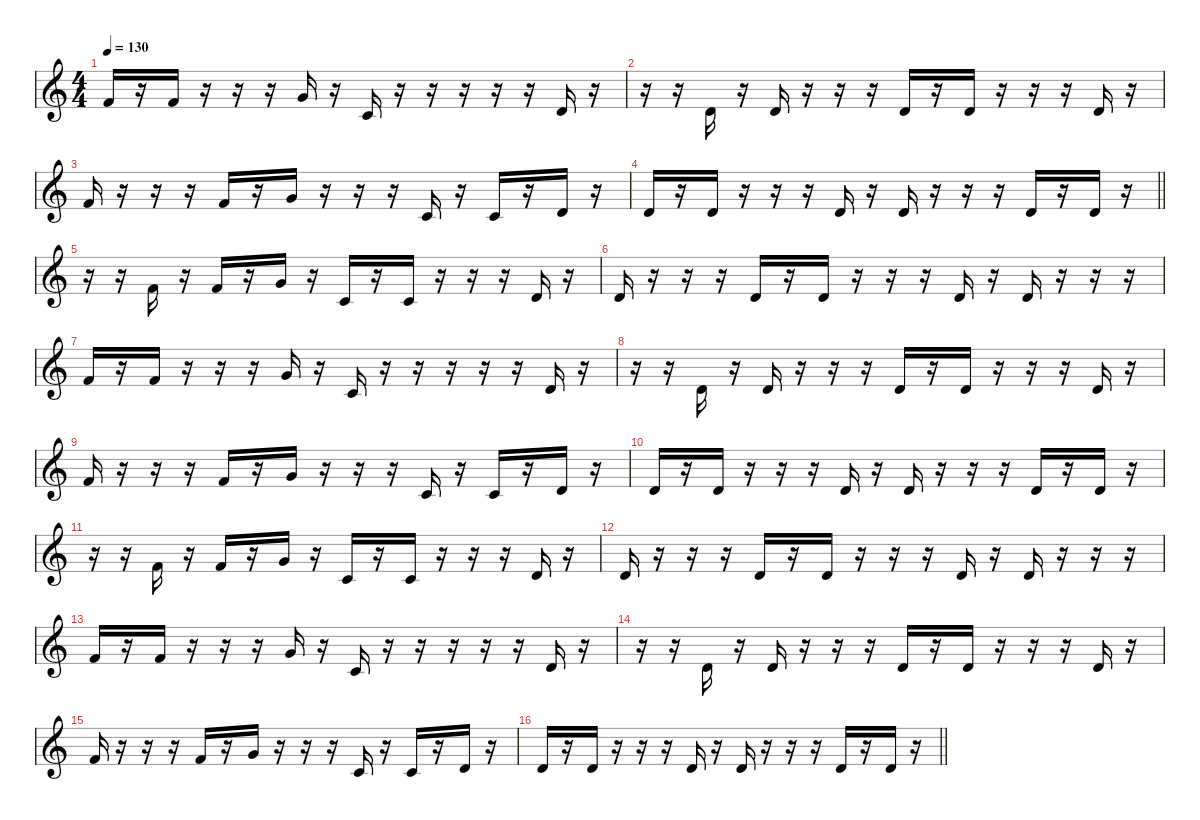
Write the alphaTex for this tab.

\defaultSystemsLayout 4
\hideDynamics
\bracketExtendMode nobrackets
\singleTrackTrackNamePolicy hidden
\multiTrackTrackNamePolicy hidden
\otherSystemsTrackNameOrientation horizontal
\track ("Synth 1a" "led.synth.") {defaultSystemsLayout 4 solo instrument lead8bassandlead}
\staff {score}
\tuning (E4 B3 G3 D3 A2 E2 B1)
\ts (4 4)
\tempo 130
\clef g2
\ks c
1.1.16{dy f beam Up} r.16{beam Up} 1.1.16{beam Up} r.16{beam Up} r.16{beam Up} r.16{beam Up} 3.1.16{beam Up} r.16{beam Up} 1.2.16{beam Up} r.16{beam Up} r.16{beam Up} r.16{beam Up} r.16{beam Up} r.16{beam Up} 3.2.16{beam Up} r.16{beam Up} |
r.16{beam Down} r.16{beam Down} 3.2.16{beam Up} r.16{beam Up} 3.2.16{beam Up} r.16{beam Up} r.16{beam Up} r.16{beam Up} 3.2.16{beam Up} r.16{beam Up} 3.2.16{beam Up} r.16{beam Up} r.16{beam Up} r.16{beam Up} 3.2.16{beam Up} r.16{beam Up} |
1.1.16{beam Up} r.16{beam Up} r.16{beam Up} r.16{beam Up} 1.1.16{beam Up} r.16{beam Up} 3.1.16{beam Up} r.16{beam Up} r.16{beam Up} r.16{beam Up} 1.2.16{beam Up} r.16{beam Up} 1.2.16{beam Up} r.16{beam Up} 3.2.16{beam Up} r.16{beam Up} |
\barLineRight lightlight
3.2.16{beam Up} r.16{beam Up} 3.2.16{beam Up} r.16{beam Up} r.16{beam Up} r.16{beam Up} 3.2.16{beam Up} r.16{beam Up} 3.2.16{beam Up} r.16{beam Up} r.16{beam Up} r.16{beam Up} 3.2.16{beam Up} r.16{beam Up} 3.2.16{beam Up} r.16{beam Up} |
r.16{beam Down} r.16{beam Down} 1.1.16{beam Up} r.16{beam Up} 1.1.16{beam Up} r.16{beam Up} 3.1.16{beam Up} r.16{beam Up} 1.2.16{beam Up} r.16{beam Up} 1.2.16{beam Up} r.16{beam Up} r.16{beam Up} r.16{beam Up} 3.2.16{beam Up} r.16{beam Up} |
3.2.16{beam Up} r.16{beam Up} r.16{beam Up} r.16{beam Up} 3.2.16{beam Up} r.16{beam Up} 3.2.16{beam Up} r.16{beam Up} r.16{beam Up} r.16{beam Up} 3.2.16{beam Up} r.16{beam Up} 3.2.16{beam Up} r.16{beam Up} r.16{beam Up} r.16{beam Up} |
1.1.16{beam Up} r.16{beam Up} 1.1.16{beam Up} r.16{beam Up} r.16{beam Up} r.16{beam Up} 3.1.16{beam Up} r.16{beam Up} 1.2.16{beam Up} r.16{beam Up} r.16{beam Up} r.16{beam Up} r.16{beam Up} r.16{beam Up} 3.2.16{beam Up} r.16{beam Up} |
r.16{beam Down} r.16{beam Down} 3.2.16{beam Up} r.16{beam Up} 3.2.16{beam Up} r.16{beam Up} r.16{beam Up} r.16{beam Up} 3.2.16{beam Up} r.16{beam Up} 3.2.16{beam Up} r.16{beam Up} r.16{beam Up} r.16{beam Up} 3.2.16{beam Up} r.16{beam Up} |
1.1.16{beam Up} r.16{beam Up} r.16{beam Up} r.16{beam Up} 1.1.16{beam Up} r.16{beam Up} 3.1.16{beam Up} r.16{beam Up} r.16{beam Up} r.16{beam Up} 1.2.16{beam Up} r.16{beam Up} 1.2.16{beam Up} r.16{beam Up} 3.2.16{beam Up} r.16{beam Up} |
3.2.16{beam Up} r.16{beam Up} 3.2.16{beam Up} r.16{beam Up} r.16{beam Up} r.16{beam Up} 3.2.16{beam Up} r.16{beam Up} 3.2.16{beam Up} r.16{beam Up} r.16{beam Up} r.16{beam Up} 3.2.16{beam Up} r.16{beam Up} 3.2.16{beam Up} r.16{beam Up} |
r.16{beam Down} r.16{beam Down} 1.1.16{beam Up} r.16{beam Up} 1.1.16{beam Up} r.16{beam Up} 3.1.16{beam Up} r.16{beam Up} 1.2.16{beam Up} r.16{beam Up} 1.2.16{beam Up} r.16{beam Up} r.16{beam Up} r.16{beam Up} 3.2.16{beam Up} r.16{beam Up} |
3.2.16{beam Up} r.16{beam Up} r.16{beam Up} r.16{beam Up} 3.2.16{beam Up} r.16{beam Up} 3.2.16{beam Up} r.16{beam Up} r.16{beam Up} r.16{beam Up} 3.2.16{beam Up} r.16{beam Up} 3.2.16{beam Up} r.16{beam Up} r.16{beam Up} r.16{beam Up} |
1.1.16{beam Up} r.16{beam Up} 1.1.16{beam Up} r.16{beam Up} r.16{beam Up} r.16{beam Up} 3.1.16{beam Up} r.16{beam Up} 1.2.16{beam Up} r.16{beam Up} r.16{beam Up} r.16{beam Up} r.16{beam Up} r.16{beam Up} 3.2.16{beam Up} r.16{beam Up} |
r.16{beam Down} r.16{beam Down} 3.2.16{beam Up} r.16{beam Up} 3.2.16{beam Up} r.16{beam Up} r.16{beam Up} r.16{beam Up} 3.2.16{beam Up} r.16{beam Up} 3.2.16{beam Up} r.16{beam Up} r.16{beam Up} r.16{beam Up} 3.2.16{beam Up} r.16{beam Up} |
1.1.16{beam Up} r.16{beam Up} r.16{beam Up} r.16{beam Up} 1.1.16{beam Up} r.16{beam Up} 3.1.16{beam Up} r.16{beam Up} r.16{beam Up} r.16{beam Up} 1.2.16{beam Up} r.16{beam Up} 1.2.16{beam Up} r.16{beam Up} 3.2.16{beam Up} r.16{beam Up} |
\barLineRight lightlight
3.2.16{beam Up} r.16{beam Up} 3.2.16{beam Up} r.16{beam Up} r.16{beam Up} r.16{beam Up} 3.2.16{beam Up} r.16{beam Up} 3.2.16{beam Up} r.16{beam Up} r.16{beam Up} r.16{beam Up} 3.2.16{beam Up} r.16{beam Up} 3.2.16{beam Up} r.16{beam Up}
